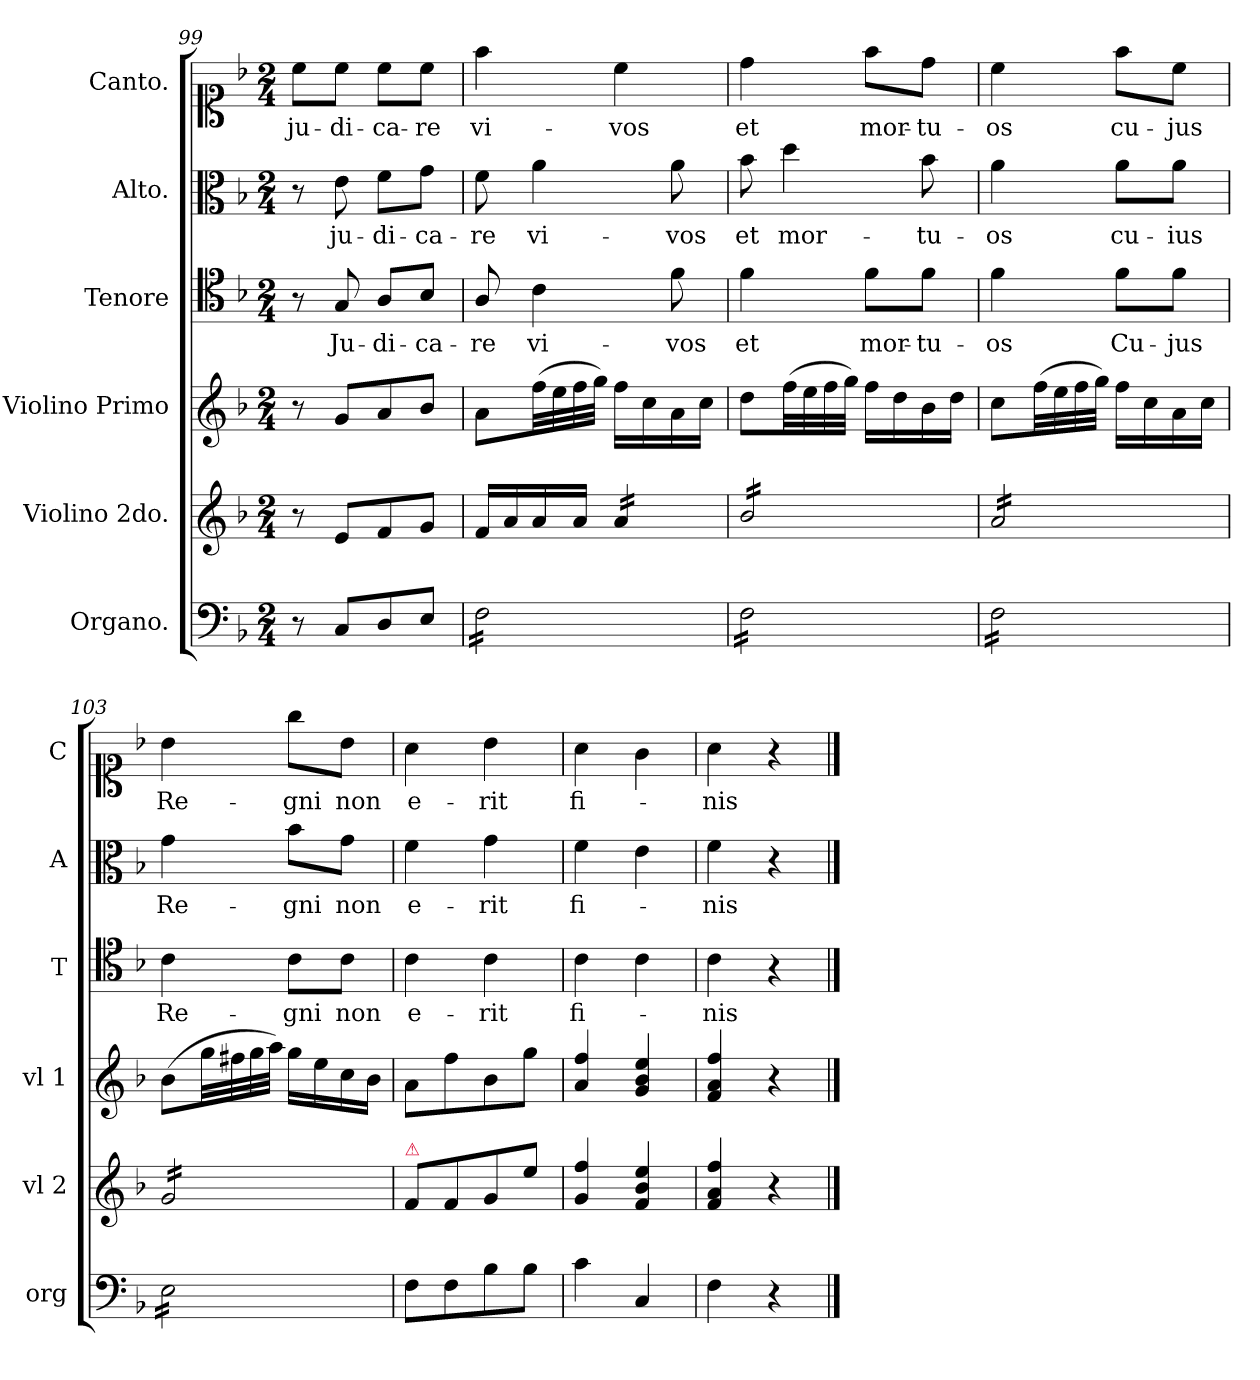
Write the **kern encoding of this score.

**kern	**kern	**kern	**kern	**text	**kern	**text	**kern	**text
*part6	*part5	*part4	*part3	*part3	*part2	*part2	*part1	*part1
*staff6	*staff5	*staff4	*staff3	*staff3	*staff2	*staff2	*staff1	*staff1
*I"Organo.	*I"Violino 2do.	*I"Violino Primo	*I"Tenore	*	*I"Alto.	*	*I"Canto.	*
*I'org	*I'vl 2	*I'vl 1	*I'T	*	*I'A	*	*I'C	*
*clefF4	*clefG2	*clefG2	*clefC4	*	*clefC3	*	*clefC1	*
*k[b-]	*k[b-]	*k[b-]	*k[b-]	*	*k[b-]	*	*k[b-]	*
*F:	*F:	*F:	*F:	*	*F:	*	*F:	*
*M2/4	*M2/4	*M2/4	*M2/4	*	*M2/4	*	*M2/4	*
=99	=99	=99	=99	=99	=99	=99	=99	=99
8r	8r	8r	8r	.	8r	.	8cc\L	ju-
8C/L	8e/L	8g/L	8G/	Ju-	8e\	ju-	8cc\J	-di-
8D/	8f/	8a/	8A/L	-di-	8f\L	-di-	8cc\L	-ca-
8E/J	8g/J	8b-/J	8B-/J	-ca-	8g\J	-ca-	8cc\J	-re
=100	=100	=100	=100	=100	=100	=100	=100	=100
*tremolo	*	*	*	*	*	*	*	*
16F\LL	16f/LL	8a\L	8A/	-re	8f\	-re	4ff\	vi-
16F\	16a/	.	.	.	.	.	.	.
16F\	16a/	(>32ff\LL	4c\	vi-	4a\	vi-	.	.
.	.	32ee\	.	.	.	.	.	.
16F\	16a/JJ	32ff\	.	.	.	.	.	.
.	.	32gg\JJJ)	.	.	.	.	.	.
*	*tremolo	*	*	*	*	*	*	*
16F\	16a/LL	16ff\LL	.	.	.	.	4cc\	-vos
16F\	16a/	16cc\	.	.	.	.	.	.
16F\	16a/	16a\	8f\	-vos	8a\	-vos	.	.
16F\JJ	16a/JJ	16cc\JJ	.	.	.	.	.	.
=101	=101	=101	=101	=101	=101	=101	=101	=101
16F\LL	16b-/LL	8dd\L	4f\	et	8b-\	et	4dd\	et
16F\	16b-/	.	.	.	.	.	.	.
16F\	16b-/	(>32ff\LL	.	.	4dd\	mor-	.	.
.	.	32ee\	.	.	.	.	.	.
16F\	16b-/	32ff\	.	.	.	.	.	.
.	.	32gg\JJJ)	.	.	.	.	.	.
16F\	16b-/	16ff\LL	8f\L	mor-	.	.	8ff\L	mor-
16F\	16b-/	16dd\	.	.	.	.	.	.
16F\	16b-/	16b-\	8f\J	-tu-	8b-\	-tu-	8dd\J	-tu-
16F\JJ	16b-/JJ	16dd\JJ	.	.	.	.	.	.
=102	=102	=102	=102	=102	=102	=102	=102	=102
16F\LL	16a/LL	8cc\L	4f\	-os	4a\	-os	4cc\	-os
16F\	16a/	.	.	.	.	.	.	.
16F\	16a/	(>32ff\LL	.	.	.	.	.	.
.	.	32ee\	.	.	.	.	.	.
16F\	16a/	32ff\	.	.	.	.	.	.
.	.	32gg\JJJ)	.	.	.	.	.	.
16F\	16a/	16ff\LL	8f\L	Cu-	8a\L	cu-	8ff\L	cu-
16F\	16a/	16cc\	.	.	.	.	.	.
16F\	16a/	16a\	8f\J	-jus	8a\J	-ius	8cc\J	-jus
16F\JJ	16a/JJ	16cc\JJ	.	.	.	.	.	.
=103	=103	=103	=103	=103	=103	=103	=103	=103
16E\LL	16g/LL	(>8b-\L	4c\	Re-	4g\	Re-	4b-\	Re-
16E\	16g/	.	.	.	.	.	.	.
16E\	16g/	32gg\LL	.	.	.	.	.	.
.	.	32ff#X\	.	.	.	.	.	.
16E\	16g/	32gg\	.	.	.	.	.	.
.	.	32aa\JJJ)	.	.	.	.	.	.
16E\	16g/	16gg\LL	8c\L	-gni	8b-\L	-gni	8gg\L	-gni
16E\	16g/	16ee\	.	.	.	.	.	.
16E\	16g/	16cc\	8c\J	non	8g\J	non	8b-\J	non
16E\JJ	16g/JJ	16b-\JJ	.	.	.	.	.	.
*	*Xtremolo	*	*	*	*	*	*	*
*Xtremolo	*	*	*	*	*	*	*	*
=104	=104	=104	=104	=104	=104	=104	=104	=104
!	!LO:TX:a:color=crimson:t=⚠	!	!	!	!	!	!	!
8F\L	8f/L	8a\L	4c\	e-	4f\	e-	4a\	e-
8F\	8f/	8ff\	.	.	.	.	.	.
8B-\	8g/	8b-\	4c\	-rit	4g\	-rit	4b-\	-rit
8B-\J	8ee\J	8gg\J	.	.	.	.	.	.
=105	=105	=105	=105	=105	=105	=105	=105	=105
4c\	4g/ 4ff/	4a/ 4ff/	4c\	fi-	4f\	fi-	4a\	fi-
4C/	4f/ 4b-/ 4ee/	4g/ 4b-/ 4ee/	4c\	.	4e\	.	4g\	.
=106	=106	=106	=106	=106	=106	=106	=106	=106
4F\	4f/ 4a/ 4ff/	4f/ 4a/ 4ff/	4c\	-nis	4f\	-nis	4a\	-nis
4r	4r	4r	4r	.	4r	.	4r	.
==	==	==	==	==	==	==	==	==
*-	*-	*-	*-	*-	*-	*-	*-	*-
